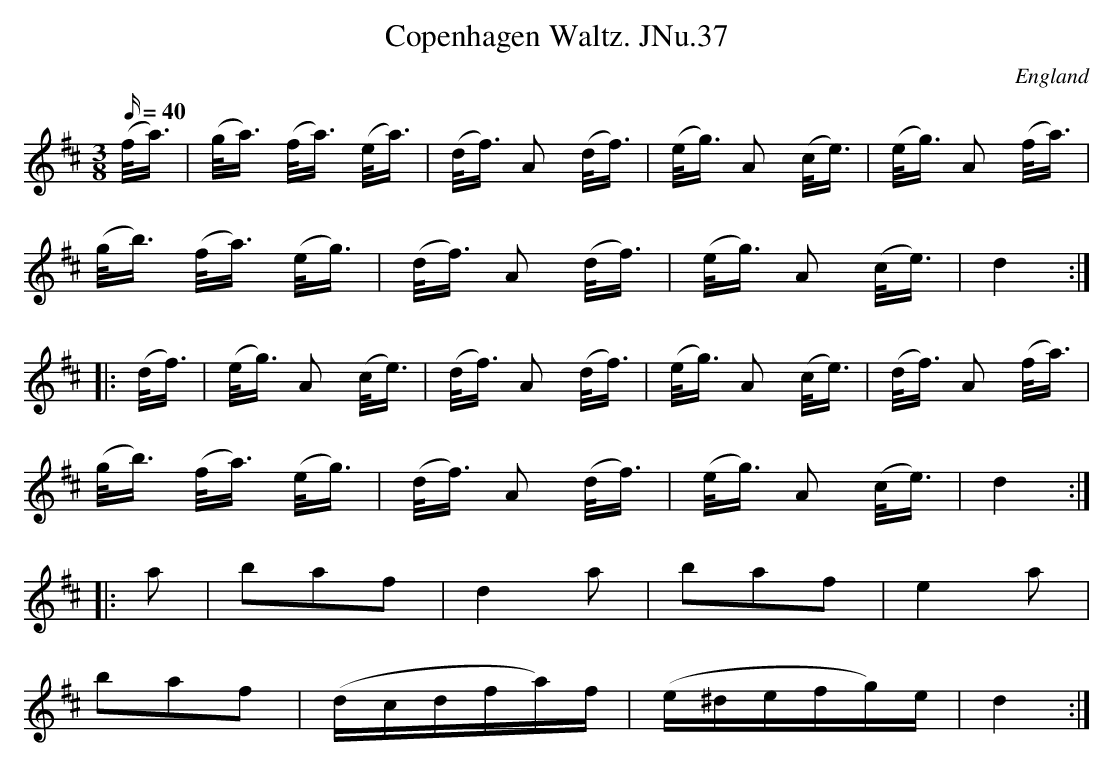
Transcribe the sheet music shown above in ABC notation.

X:1
T:Copenhagen Waltz. JNu.37
M:3/8
L:1/16
Q:40
O:England
K:D
(f<a)|(g<a) (f<a) (e<a)|(d<f) A2 (d<f)|(e<g) A2 (c<e)|(e<g) A2 (f<a)|!
(g<b) (f<a) (e<g)|(d<f) A2 (d<f)|(e<g) A2 (c<e)|d4:|!
|:(d<f)|(e<g) A2 (c<e)|(d<f) A2 (d<f)|(e<g) A2 (c<e)|(d<f) A2 (f<a)|!
(g<b) (f<a) (e<g)|(d<f) A2 (d<f)|(e<g) A2 (c<e)|d4:|!
|:a2|b2a2f2|d4a2|b2a2f2|e4a2|!
b2a2f2|(dcdfa)f|(e^defg)e|d4:|]
